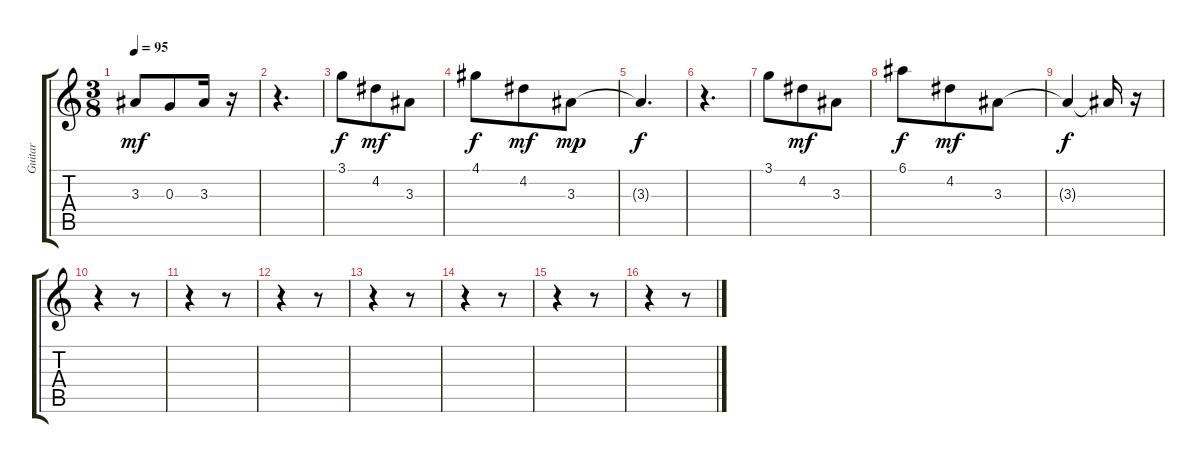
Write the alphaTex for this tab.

\track ("Guitar" "Guitar") {instrument acousticguitarsteel}
\staff {score tabs}
\tuning (E4 B3 G3 D3 A2 E2) {hide}
\ts (3 8)
\tempo 95
\clef g2
\ks c
3.3.8{dy mf} 0.3.8 3.3.16 r.16 |
r.4{d} |
3.1.8{dy f} 4.2.8{dy mf} 3.3.8 |
4.1.8{dy f} 4.2.8{dy mf} 3.3.8{dy mp} |
3.3{t}.4{d dy f} |
r.4{d} |
3.1.8 4.2.8{dy mf} 3.3.8 |
6.1.8{dy f} 4.2.8{dy mf} 3.3.8 |
3.3{t}.4{dy f} 3.3{t}.16 r.16 |
r.4 r.8 |
r.4 r.8 |
r.4 r.8 |
r.4 r.8 |
r.4 r.8 |
r.4 r.8 |
r.4 r.8
